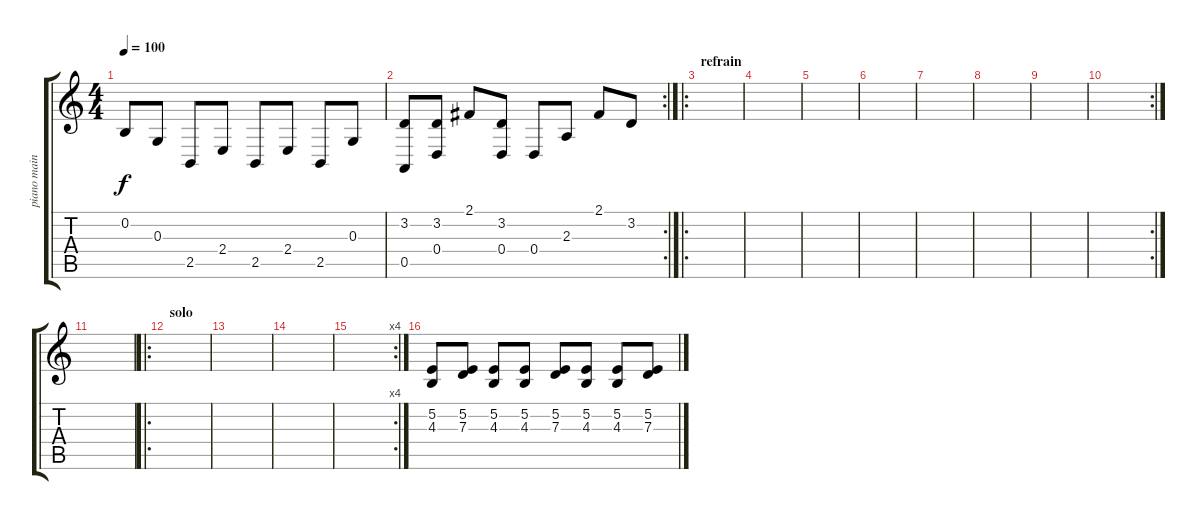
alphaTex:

\track ("piano main droite" "piano main") {instrument acousticgrandpiano}
\staff {score tabs}
\tuning (E4 B3 G3 D3 A2 E2) {hide}
\ts (4 4)
\tempo 100
\clef g2
\ks c
0.2.8{dy f} 0.3.8 2.5.8 2.4.8 2.5.8 2.4.8 2.5.8 0.3.8 |
\rc 2
(3.2 0.5).8 (3.2 0.4).8 2.1.8 (3.2 0.4).8 0.4.8 2.3.8 2.1.8 3.2.8 |
\ro
\section ("" "refrain")
|
|
|
|
|
|
|
\rc 2
|
|
\ro
\section ("" "solo")
|
|
|
\rc 4
|
(5.2 4.3).8{volume 13} (5.2 7.3).8 (5.2 4.3).8 (5.2 4.3).8 (5.2 7.3).8 (5.2 4.3).8 (5.2 4.3).8 (5.2 7.3).8
